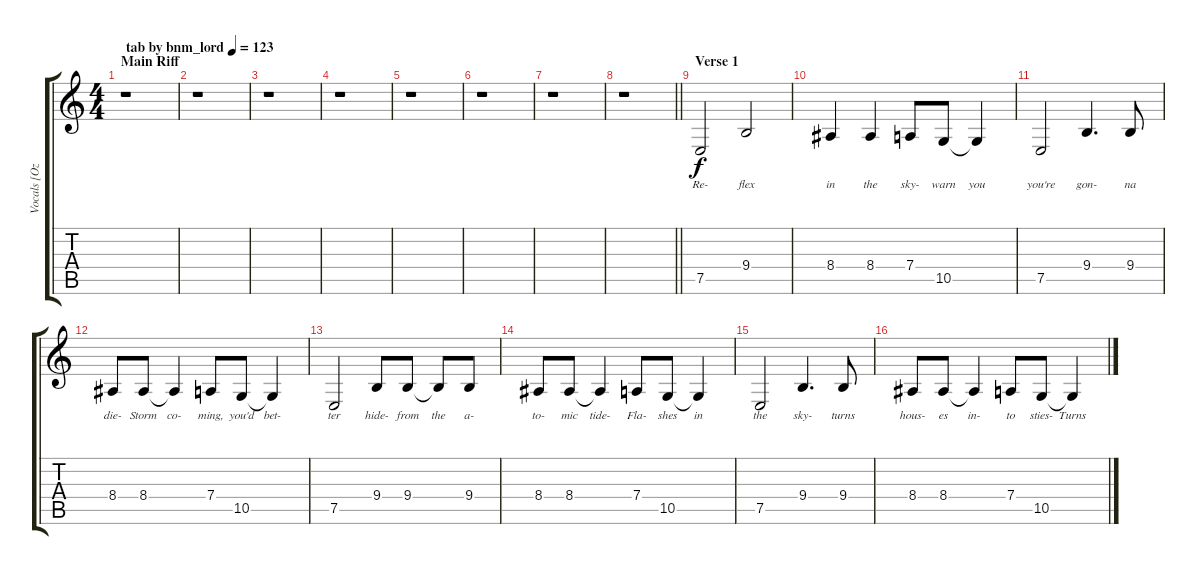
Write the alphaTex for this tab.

\track ("Vocals [Ozzy Osbourne]" "Vocals [Oz") {instrument lead6voice}
\staff {score tabs}
\tuning (E4 B3 G3 D3 A2 E2) {hide}
\ts (4 4)
\section ("" "Main Riff")
\tempo (123 "tab by bnm_lord")
\clef g2
\ks c
r.1{dy f instrument lead6voice} |
r.1 |
r.1 |
r.1 |
r.1 |
r.1 |
r.1 |
\barLineRight lightlight
r.1 |
\section ("" "Verse 1")
7.5.2{lyrics (0 "Re-") lyrics (1 "") lyrics (2 "") lyrics (3 "") lyrics (4 "")} 9.4.2{lyrics (0 "flex") lyrics (1 "") lyrics (2 "") lyrics (3 "") lyrics (4 "")} |
8.4.4{lyrics (0 "in") lyrics (1 "") lyrics (2 "") lyrics (3 "") lyrics (4 "")} 8.4.4{lyrics (0 "the") lyrics (1 "") lyrics (2 "") lyrics (3 "") lyrics (4 "")} 7.4.8{lyrics (0 "sky-") lyrics (1 "") lyrics (2 "") lyrics (3 "") lyrics (4 "")} 10.5.8{lyrics (0 "warn") lyrics (1 "") lyrics (2 "") lyrics (3 "") lyrics (4 "")} 10.5{t}.4{lyrics (0 "you") lyrics (1 "") lyrics (2 "") lyrics (3 "") lyrics (4 "")} |
7.5.2{lyrics (0 "you're") lyrics (1 "") lyrics (2 "") lyrics (3 "") lyrics (4 "")} 9.4.4{d lyrics (0 "gon-") lyrics (1 "") lyrics (2 "") lyrics (3 "") lyrics (4 "")} 9.4.8{lyrics (0 "na") lyrics (1 "") lyrics (2 "") lyrics (3 "") lyrics (4 "")} |
8.4.8{lyrics (0 "die-") lyrics (1 "") lyrics (2 "") lyrics (3 "") lyrics (4 "")} 8.4.8{lyrics (0 "Storm") lyrics (1 "") lyrics (2 "") lyrics (3 "") lyrics (4 "")} 8.4{t}.4{lyrics (0 "co-") lyrics (1 "") lyrics (2 "") lyrics (3 "") lyrics (4 "")} 7.4.8{lyrics (0 "ming,") lyrics (1 "") lyrics (2 "") lyrics (3 "") lyrics (4 "")} 10.5.8{lyrics (0 "you'd") lyrics (1 "") lyrics (2 "") lyrics (3 "") lyrics (4 "")} 10.5{t}.4{lyrics (0 "bet-") lyrics (1 "") lyrics (2 "") lyrics (3 "") lyrics (4 "")} |
7.5.2{lyrics (0 "ter") lyrics (1 "") lyrics (2 "") lyrics (3 "") lyrics (4 "")} 9.4.8{lyrics (0 "hide-") lyrics (1 "") lyrics (2 "") lyrics (3 "") lyrics (4 "")} 9.4.8{lyrics (0 "from") lyrics (1 "") lyrics (2 "") lyrics (3 "") lyrics (4 "")} 9.4{t}.8{lyrics (0 "the") lyrics (1 "") lyrics (2 "") lyrics (3 "") lyrics (4 "")} 9.4.8{lyrics (0 "a-") lyrics (1 "") lyrics (2 "") lyrics (3 "") lyrics (4 "")} |
8.4.8{lyrics (0 "to-") lyrics (1 "") lyrics (2 "") lyrics (3 "") lyrics (4 "")} 8.4.8{lyrics (0 "mic") lyrics (1 "") lyrics (2 "") lyrics (3 "") lyrics (4 "")} 8.4{t}.4{lyrics (0 "tide-") lyrics (1 "") lyrics (2 "") lyrics (3 "") lyrics (4 "")} 7.4.8{lyrics (0 "Fla-") lyrics (1 "") lyrics (2 "") lyrics (3 "") lyrics (4 "")} 10.5.8{lyrics (0 "shes") lyrics (1 "") lyrics (2 "") lyrics (3 "") lyrics (4 "")} 10.5{t}.4{lyrics (0 "in") lyrics (1 "") lyrics (2 "") lyrics (3 "") lyrics (4 "")} |
7.5.2{lyrics (0 "the") lyrics (1 "") lyrics (2 "") lyrics (3 "") lyrics (4 "")} 9.4.4{d lyrics (0 "sky-") lyrics (1 "") lyrics (2 "") lyrics (3 "") lyrics (4 "")} 9.4.8{lyrics (0 "turns") lyrics (1 "") lyrics (2 "") lyrics (3 "") lyrics (4 "")} |
8.4.8{lyrics (0 "hous-") lyrics (1 "") lyrics (2 "") lyrics (3 "") lyrics (4 "")} 8.4.8{lyrics (0 "es") lyrics (1 "") lyrics (2 "") lyrics (3 "") lyrics (4 "")} 8.4{t}.4{lyrics (0 "in-") lyrics (1 "") lyrics (2 "") lyrics (3 "") lyrics (4 "")} 7.4.8{lyrics (0 "to") lyrics (1 "") lyrics (2 "") lyrics (3 "") lyrics (4 "")} 10.5.8{lyrics (0 "sties-") lyrics (1 "") lyrics (2 "") lyrics (3 "") lyrics (4 "")} 10.5{t}.4{lyrics (0 "Turns") lyrics (1 "") lyrics (2 "") lyrics (3 "") lyrics (4 "")}
